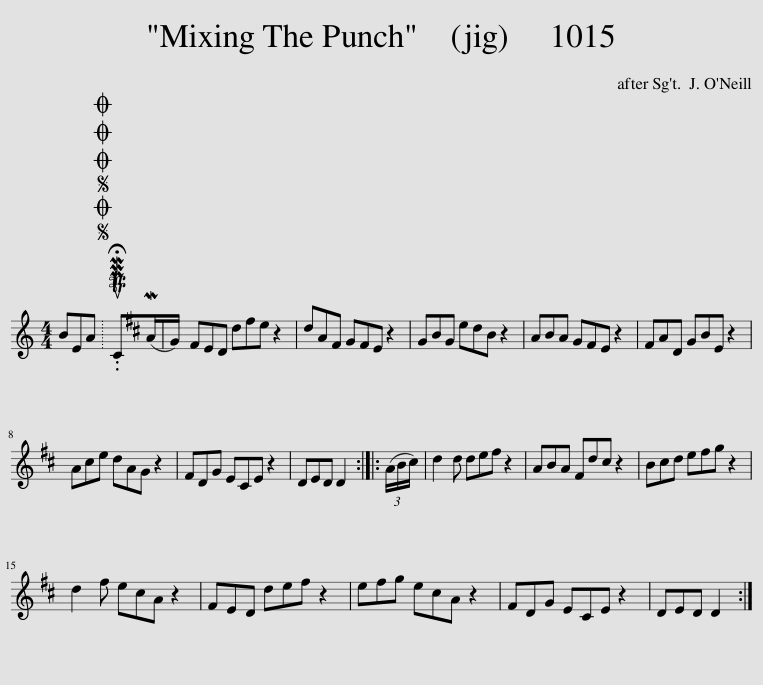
X:1
L:1/8
M:4/4
I:linebreak $
K:C
V:1 treble
V:1
 BEA |SOSOOO .!fermata!PMTuC(MA/G/) | ^FED d^fe z2 | dA^F GFE z2 | GBG edB z2 | %5
 ABA G^FE z2 | ^FAD GBE z2 |$ A^ce dAG z2 | ^FDG E^CE z2 | DED D2 :: %10
 (3(A/B/^c/) | d2 d de^f z2 | ABA ^Fd^c z2 | B^cd e^fg z2 |$ d2 ^f e^cA z2 | %15
 ^FED de^f z2 | e^fg e^cA z2 | ^FDG E^CE z2 | DED D2 :| %19
